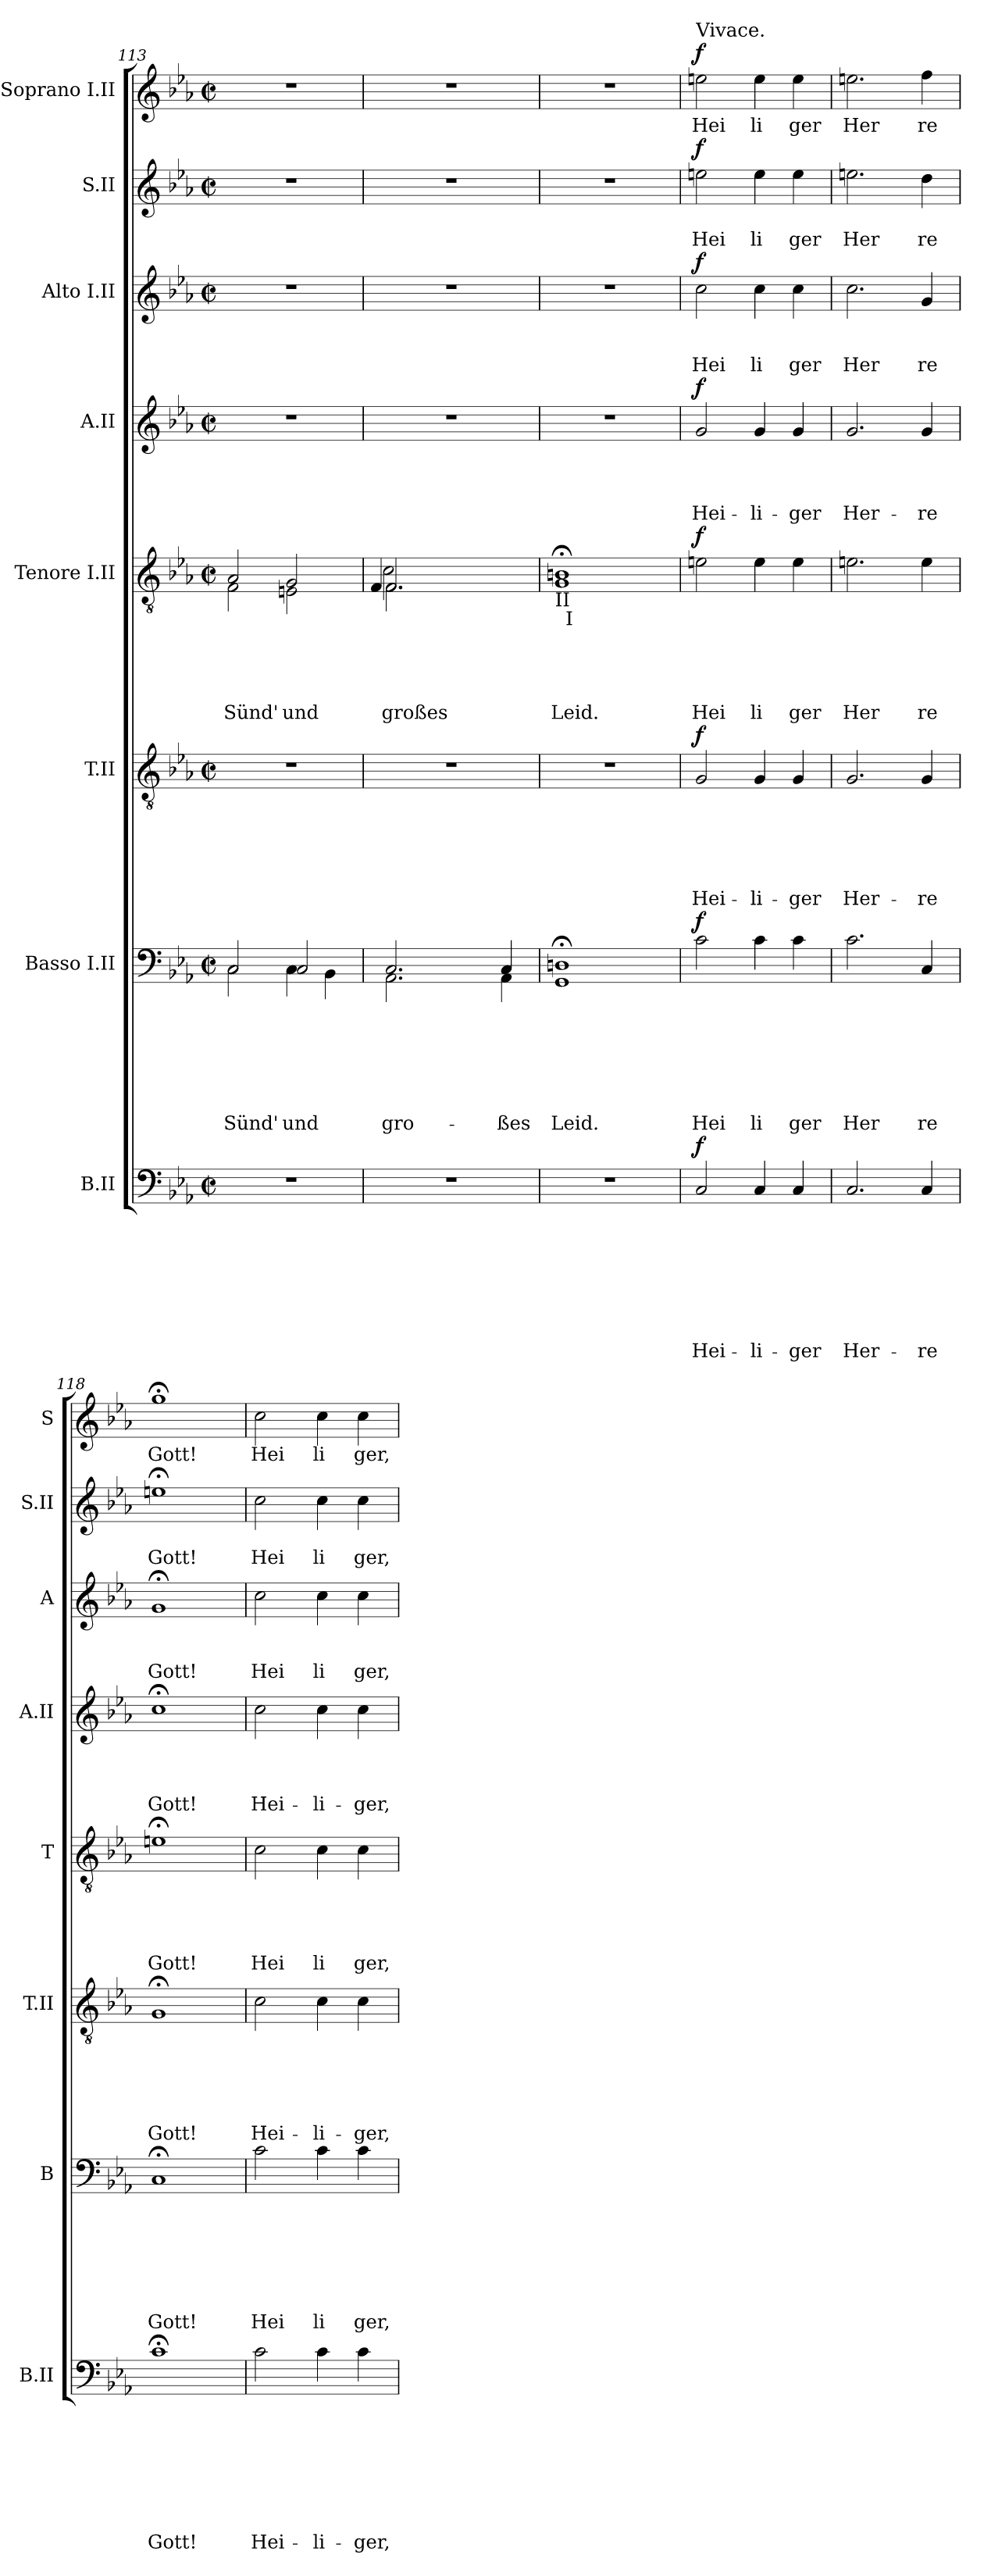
**kern	**text	**text	**text	**text	**text	**text	**text	**text	**dynam	**kern	**text	**text	**text	**text	**text	**text	**text	**dynam	**kern	**text	**text	**text	**text	**text	**text	**dynam	**kern	**text	**text	**text	**text	**text	**dynam	**kern	**text	**text	**text	**text	**dynam	**kern	**text	**text	**text	**dynam	**kern	**text	**text	**dynam	**kern	**text	**dynam
*part8	*part8	*part8	*part8	*part8	*part8	*part8	*part8	*part8	*part8	*part7	*part7	*part7	*part7	*part7	*part7	*part7	*part7	*part7	*part6	*part6	*part6	*part6	*part6	*part6	*part6	*part6	*part5	*part5	*part5	*part5	*part5	*part5	*part5	*part4	*part4	*part4	*part4	*part4	*part4	*part3	*part3	*part3	*part3	*part3	*part2	*part2	*part2	*part2	*part1	*part1	*part1
*staff8	*staff8	*staff8	*staff8	*staff8	*staff8	*staff8	*staff8	*staff8	*staff8	*staff7	*staff7	*staff7	*staff7	*staff7	*staff7	*staff7	*staff7	*staff7	*staff6	*staff6	*staff6	*staff6	*staff6	*staff6	*staff6	*staff6	*staff5	*staff5	*staff5	*staff5	*staff5	*staff5	*staff5	*staff4	*staff4	*staff4	*staff4	*staff4	*staff4	*staff3	*staff3	*staff3	*staff3	*staff3	*staff2	*staff2	*staff2	*staff2	*staff1	*staff1	*staff1
*I"B.II	*	*	*	*	*	*	*	*	*	*I"Basso I.II	*	*	*	*	*	*	*	*	*I"T.II	*	*	*	*	*	*	*	*I"Tenore I.II	*	*	*	*	*	*	*I"A.II	*	*	*	*	*	*I"Alto I.II	*	*	*	*	*I"S.II	*	*	*	*I"Soprano I.II	*	*
*I'B.II	*	*	*	*	*	*	*	*	*	*I'B	*	*	*	*	*	*	*	*	*I'T.II	*	*	*	*	*	*	*	*I'T	*	*	*	*	*	*	*I'A.II	*	*	*	*	*	*I'A	*	*	*	*	*I'S.II	*	*	*	*I'S	*	*
*clefF4	*	*	*	*	*	*	*	*	*	*clefF4	*	*	*	*	*	*	*	*	*clefGv2	*	*	*	*	*	*	*	*clefGv2	*	*	*	*	*	*	*clefG2	*	*	*	*	*	*clefG2	*	*	*	*	*clefG2	*	*	*	*clefG2	*	*
*k[b-e-a-]	*	*	*	*	*	*	*	*	*	*k[b-e-a-]	*	*	*	*	*	*	*	*	*k[b-e-a-]	*	*	*	*	*	*	*	*k[b-e-a-]	*	*	*	*	*	*	*k[b-e-a-]	*	*	*	*	*	*k[b-e-a-]	*	*	*	*	*k[b-e-a-]	*	*	*	*k[b-e-a-]	*	*
*E-:	*	*	*	*	*	*	*	*	*	*E-:	*	*	*	*	*	*	*	*	*E-:	*	*	*	*	*	*	*	*E-:	*	*	*	*	*	*	*E-:	*	*	*	*	*	*E-:	*	*	*	*	*E-:	*	*	*	*E-:	*	*
*M2/2	*	*	*	*	*	*	*	*	*	*M2/2	*	*	*	*	*	*	*	*	*M2/2	*	*	*	*	*	*	*	*M2/2	*	*	*	*	*	*	*M2/2	*	*	*	*	*	*M2/2	*	*	*	*	*M2/2	*	*	*	*M2/2	*	*
*met(c|)	*	*	*	*	*	*	*	*	*	*met(c|)	*	*	*	*	*	*	*	*	*met(c|)	*	*	*	*	*	*	*	*met(c|)	*	*	*	*	*	*	*met(c|)	*	*	*	*	*	*met(c|)	*	*	*	*	*met(c|)	*	*	*	*met(c|)	*	*
=113	=113	=113	=113	=113	=113	=113	=113	=113	=113	=113	=113	=113	=113	=113	=113	=113	=113	=113	=113	=113	=113	=113	=113	=113	=113	=113	=113	=113	=113	=113	=113	=113	=113	=113	=113	=113	=113	=113	=113	=113	=113	=113	=113	=113	=113	=113	=113	=113	=113	=113	=113
*	*	*	*	*	*	*	*	*	*	*^	*	*	*	*	*	*	*	*	*	*	*	*	*	*	*	*	*	*	*	*	*	*	*	*	*	*	*	*	*	*	*	*	*	*	*	*	*	*	*	*	*
!	!	!	!	!	!	!	!	!	!	!	!	!	!	!	!	!	!	!LO:LY:b	!	!	!	!	!	!	!	!	!	!	!	!	!	!	!LO:LY:b	!	!	!	!	!	!	!	!	!	!	!	!	!	!	!	!	!	!	!
*	*	*	*	*	*	*	*	*	*	*	*	*	*	*	*	*	*	*	*	*	*	*	*	*	*	*	*	*^	*	*	*	*	*	*	*	*	*	*	*	*	*	*	*	*	*	*	*	*	*	*	*	*
1r	.	.	.	.	.	.	.	.	.	2C/	2C\	.	.	.	.	.	.	Sünd'	.	1r	.	.	.	.	.	.	.	2A-/	2F\	.	.	.	.	Sünd'	.	1r	.	.	.	.	.	1r	.	.	.	.	1r	.	.	.	1r	.	.
!	!	!	!	!	!	!	!	!	!	!	!	!	!	!	!	!	!	!LO:LY:b	!	!	!	!	!	!	!	!	!	!	!	!	!	!	!	!LO:LY:b	!	!	!	!	!	!	!	!	!	!	!	!	!	!	!	!	!	!	!
.	.	.	.	.	.	.	.	.	.	4C\	2C/	.	.	.	.	.	.	und	.	.	.	.	.	.	.	.	.	2G/	2En\	.	.	.	.	und	.	.	.	.	.	.	.	.	.	.	.	.	.	.	.	.	.	.	.
.	.	.	.	.	.	.	.	.	.	(4BB-\	.	.	.	.	.	.	.	.	.	.	.	.	.	.	.	.	.	.	.	.	.	.	.	.	.	.	.	.	.	.	.	.	.	.	.	.	.	.	.	.	.	.	.
*	*	*	*	*	*	*	*	*	*	*	*	*	*	*	*	*	*	*	*	*	*	*	*	*	*	*	*	*v	*v	*	*	*	*	*	*	*	*	*	*	*	*	*	*	*	*	*	*	*	*	*	*	*	*
=114	=114	=114	=114	=114	=114	=114	=114	=114	=114	=114	=114	=114	=114	=114	=114	=114	=114	=114	=114	=114	=114	=114	=114	=114	=114	=114	=114	=114	=114	=114	=114	=114	=114	=114	=114	=114	=114	=114	=114	=114	=114	=114	=114	=114	=114	=114	=114	=114	=114	=114	=114	=114
!	!	!	!	!	!	!	!	!	!	!	!	!	!	!	!	!	!	!LO:LY:b	!	!	!	!	!	!	!	!	!	!	!	!	!	!	!LO:LY:b	!	!	!	!	!	!	!	!	!	!	!	!	!	!	!	!	!	!	!
*	*	*	*	*	*	*	*	*	*	*	*	*	*	*	*	*	*	*	*	*	*	*	*	*	*	*	*	*^	*	*	*	*	*	*	*	*	*	*	*	*	*	*	*	*	*	*	*	*	*	*	*	*
*	*	*	*	*	*	*	*	*	*	*	*	*	*	*	*	*	*	*	*	*	*	*	*	*	*	*	*	*	*^	*	*	*	*	*	*	*	*	*	*	*	*	*	*	*	*	*	*	*	*	*	*	*	*
*	*	*	*	*	*	*	*	*	*	*	*	*	*	*	*	*	*	*	*	*	*	*	*	*	*	*	*	*	*	*^	*	*	*	*	*	*	*	*	*	*	*	*	*	*	*	*	*	*	*	*	*	*	*	*
1r	.	.	.	.	.	.	.	.	.	2.C/	2.AA-\	.	.	.	.	.	.	gro-	.	1r	.	.	.	.	.	.	.	2.F/	2.F\	2c\	4F/	.	.	.	.	großes	.	1r	.	.	.	.	.	1r	.	.	.	.	1r	.	.	.	1r	.	.
.	.	.	.	.	.	.	.	.	.	.	.	.	.	.	.	.	.	.	.	.	.	.	.	.	.	.	.	.	.	.	4ryy	.	.	.	.	.	.	.	.	.	.	.	.	.	.	.	.	.	.	.	.	.	.	.	.
.	.	.	.	.	.	.	.	.	.	.	.	.	.	.	.	.	.	.	.	.	.	.	.	.	.	.	.	.	.	4ryy	2ryy	.	.	.	.	.	.	.	.	.	.	.	.	.	.	.	.	.	.	.	.	.	.	.	.
!	!	!	!	!	!	!	!	!	!	!	!	!	!	!	!	!	!	!LO:LY:b	!	!	!	!	!	!	!	!	!	!	!	!	!	!	!	!	!	!	!	!	!	!	!	!	!	!	!	!	!	!	!	!	!	!	!	!	!
.	.	.	.	.	.	.	.	.	.	4C/	4AA-\	.	.	.	.	.	.	-ßes	.	.	.	.	.	.	.	.	.	4ryy	4ryy	4ryy	.	.	.	.	.	.	.	.	.	.	.	.	.	.	.	.	.	.	.	.	.	.	.	.	.
*	*	*	*	*	*	*	*	*	*	*	*	*	*	*	*	*	*	*	*	*	*	*	*	*	*	*	*	*	*	*v	*v	*	*	*	*	*	*	*	*	*	*	*	*	*	*	*	*	*	*	*	*	*	*	*	*
=115	=115	=115	=115	=115	=115	=115	=115	=115	=115	=115	=115	=115	=115	=115	=115	=115	=115	=115	=115	=115	=115	=115	=115	=115	=115	=115	=115	=115	=115	=115	=115	=115	=115	=115	=115	=115	=115	=115	=115	=115	=115	=115	=115	=115	=115	=115	=115	=115	=115	=115	=115	=115	=115	=115
!	!	!	!	!	!	!	!	!	!	!	!	!	!	!	!	!	!	!	!	!	!	!	!	!	!	!	!	!LO:TX:b:t=II	!	!	!	!	!	!	!	!	!	!	!	!	!	!	!	!	!	!	!	!	!	!	!	!	!	!
!	!	!	!	!	!	!	!	!	!	!	!	!	!	!	!	!	!	!LO:LY:b	!	!	!	!	!	!	!	!	!	!	!	!	!	!	!	!	!LO:LY:b	!	!	!	!	!	!	!	!	!	!	!	!	!	!	!	!	!	!	!
*	*	*	*	*	*	*	*	*	*	*v	*v	*	*	*	*	*	*	*	*	*	*	*	*	*	*	*	*	*	*v	*v	*	*	*	*	*	*	*	*	*	*	*	*	*	*	*	*	*	*	*	*	*	*	*	*
1r	.	.	.	.	.	.	.	.	.	1GG;< 1Dn;<	.	.	.	.	.	.	Leid.	.	1r	.	.	.	.	.	.	.	1G;< 1Bn;<	32ryy	.	.	.	.	Leid.	.	1r	.	.	.	.	.	1r	.	.	.	.	1r	.	.	.	1r	.	.
!	!	!	!	!	!	!	!	!	!	!	!	!	!	!	!	!	!	!	!	!	!	!	!	!	!	!	!	!LO:TX:b:t=I	!	!	!	!	!	!	!	!	!	!	!	!	!	!	!	!	!	!	!	!	!	!	!	!
.	.	.	.	.	.	.	.	.	.	.	.	.	.	.	.	.	.	.	.	.	.	.	.	.	.	.	.	2ryy	.	.	.	.	.	.	.	.	.	.	.	.	.	.	.	.	.	.	.	.	.	.	.	.
.	.	.	.	.	.	.	.	.	.	.	.	.	.	.	.	.	.	.	.	.	.	.	.	.	.	.	.	4...ryy	.	.	.	.	.	.	.	.	.	.	.	.	.	.	.	.	.	.	.	.	.	.	.	.
!!LO:PB:g=z
=116	=116	=116	=116	=116	=116	=116	=116	=116	=116	=116	=116	=116	=116	=116	=116	=116	=116	=116	=116	=116	=116	=116	=116	=116	=116	=116	=116	=116	=116	=116	=116	=116	=116	=116	=116	=116	=116	=116	=116	=116	=116	=116	=116	=116	=116	=116	=116	=116	=116	=116	=116	=116
!	!	!	!	!	!	!	!	!	!	!	!	!	!	!	!	!	!	!	!	!	!	!	!	!	!	!	!	!	!	!	!	!	!	!	!	!	!	!	!	!	!	!	!	!	!	!	!	!	!	!LO:TX:a:t=Vivace.	!	!
!	!	!	!	!	!	!	!	!LO:LY:b	!LO:DY:a	!	!	!	!	!	!	!	!LO:LY:b	!LO:DY:a	!	!	!	!	!	!	!LO:LY:b	!LO:DY:a	!	!	!	!	!	!	!LO:LY:b	!LO:DY:a	!	!	!	!	!LO:LY:b	!LO:DY:a	!	!	!	!LO:LY:b	!LO:DY:a	!	!	!LO:LY:b	!LO:DY:a	!	!LO:LY:b	!LO:DY:a
*	*	*	*	*	*	*	*	*	*	*	*	*	*	*	*	*	*	*	*	*	*	*	*	*	*	*	*v	*v	*	*	*	*	*	*	*	*	*	*	*	*	*	*	*	*	*	*	*	*	*	*	*	*
2C/	.	.	.	.	.	.	.	Hei-	f	2c\	.	.	.	.	.	.	Hei	f	2G/	.	.	.	.	.	Hei-	f	2en\	.	.	.	.	Hei	f	2g/	.	.	.	Hei-	f	2cc\	.	.	Hei	f	2een\	.	Hei	f	2een\	Hei	f
!	!	!	!	!	!	!	!	!LO:LY:b	!	!	!	!	!	!	!	!	!LO:LY:b	!	!	!	!	!	!	!	!LO:LY:b	!	!	!	!	!	!	!LO:LY:b	!	!	!	!	!	!LO:LY:b	!	!	!	!	!LO:LY:b	!	!	!	!LO:LY:b	!	!	!LO:LY:b	!
4C/	.	.	.	.	.	.	.	-li-	.	4c\	.	.	.	.	.	.	li	.	4G/	.	.	.	.	.	-li-	.	4e\	.	.	.	.	li	.	4g/	.	.	.	-li-	.	4cc\	.	.	li	.	4ee\	.	li	.	4ee\	li	.
!	!	!	!	!	!	!	!	!LO:LY:b	!	!	!	!	!	!	!	!	!LO:LY:b	!	!	!	!	!	!	!	!LO:LY:b	!	!	!	!	!	!	!LO:LY:b	!	!	!	!	!	!LO:LY:b	!	!	!	!	!LO:LY:b	!	!	!	!LO:LY:b	!	!	!LO:LY:b	!
4C/	.	.	.	.	.	.	.	-ger	.	4c\	.	.	.	.	.	.	ger	.	4G/	.	.	.	.	.	-ger	.	4e\	.	.	.	.	ger	.	4g/	.	.	.	-ger	.	4cc\	.	.	ger	.	4ee\	.	ger	.	4ee\	ger	.
=117	=117	=117	=117	=117	=117	=117	=117	=117	=117	=117	=117	=117	=117	=117	=117	=117	=117	=117	=117	=117	=117	=117	=117	=117	=117	=117	=117	=117	=117	=117	=117	=117	=117	=117	=117	=117	=117	=117	=117	=117	=117	=117	=117	=117	=117	=117	=117	=117	=117	=117	=117
!	!	!	!	!	!	!	!	!LO:LY:b	!	!	!	!	!	!	!	!	!LO:LY:b	!	!	!	!	!	!	!	!LO:LY:b	!	!	!	!	!	!	!LO:LY:b	!	!	!	!	!	!LO:LY:b	!	!	!	!	!LO:LY:b	!	!	!	!LO:LY:b	!	!	!LO:LY:b	!
2.C/	.	.	.	.	.	.	.	Her-	.	2.c\	.	.	.	.	.	.	Her	.	2.G/	.	.	.	.	.	Her-	.	2.en\	.	.	.	.	Her	.	2.g/	.	.	.	Her-	.	2.cc\	.	.	Her	.	2.een\	.	Her	.	2.een\	Her	.
!	!	!	!	!	!	!	!	!LO:LY:b	!	!	!	!	!	!	!	!	!LO:LY:b	!	!	!	!	!	!	!	!LO:LY:b	!	!	!	!	!	!	!LO:LY:b	!	!	!	!	!	!LO:LY:b	!	!	!	!	!LO:LY:b	!	!	!	!LO:LY:b	!	!	!LO:LY:b	!
4C/	.	.	.	.	.	.	.	-re	.	4C/	.	.	.	.	.	.	re	.	4G/	.	.	.	.	.	-re	.	4e\	.	.	.	.	re	.	4g/	.	.	.	-re	.	4g/	.	.	re	.	4dd\	.	re	.	4ff\	re	.
=118	=118	=118	=118	=118	=118	=118	=118	=118	=118	=118	=118	=118	=118	=118	=118	=118	=118	=118	=118	=118	=118	=118	=118	=118	=118	=118	=118	=118	=118	=118	=118	=118	=118	=118	=118	=118	=118	=118	=118	=118	=118	=118	=118	=118	=118	=118	=118	=118	=118	=118	=118
!	!	!	!	!	!	!	!	!LO:LY:b	!	!	!	!	!	!	!	!	!LO:LY:b	!	!	!	!	!	!	!	!LO:LY:b	!	!	!	!	!	!	!LO:LY:b	!	!	!	!	!	!LO:LY:b	!	!	!	!	!LO:LY:b	!	!	!	!LO:LY:b	!	!	!LO:LY:b	!
1c;	.	.	.	.	.	.	.	Gott!	.	1C;<	.	.	.	.	.	.	Gott!	.	1G;<	.	.	.	.	.	Gott!	.	1en;	.	.	.	.	Gott!	.	1cc;	.	.	.	Gott!	.	1g;<	.	.	Gott!	.	1een;	.	Gott!	.	1gg;	Gott!	.
=119	=119	=119	=119	=119	=119	=119	=119	=119	=119	=119	=119	=119	=119	=119	=119	=119	=119	=119	=119	=119	=119	=119	=119	=119	=119	=119	=119	=119	=119	=119	=119	=119	=119	=119	=119	=119	=119	=119	=119	=119	=119	=119	=119	=119	=119	=119	=119	=119	=119	=119	=119
!	!	!	!	!	!	!	!	!LO:LY:b	!	!	!	!	!	!	!	!	!LO:LY:b	!	!	!	!	!	!	!	!LO:LY:b	!	!	!	!	!	!	!LO:LY:b	!	!	!	!	!	!LO:LY:b	!	!	!	!	!LO:LY:b	!	!	!	!LO:LY:b	!	!	!LO:LY:b	!
2c\	.	.	.	.	.	.	.	Hei-	.	2c\	.	.	.	.	.	.	Hei	.	2c\	.	.	.	.	.	Hei-	.	2c\	.	.	.	.	Hei	.	2cc\	.	.	.	Hei-	.	2cc\	.	.	Hei	.	2cc\	.	Hei	.	2cc\	Hei	.
!	!	!	!	!	!	!	!	!LO:LY:b	!	!	!	!	!	!	!	!	!LO:LY:b	!	!	!	!	!	!	!	!LO:LY:b	!	!	!	!	!	!	!LO:LY:b	!	!	!	!	!	!LO:LY:b	!	!	!	!	!LO:LY:b	!	!	!	!LO:LY:b	!	!	!LO:LY:b	!
4c\	.	.	.	.	.	.	.	-li-	.	4c\	.	.	.	.	.	.	li	.	4c\	.	.	.	.	.	-li-	.	4c\	.	.	.	.	li	.	4cc\	.	.	.	-li-	.	4cc\	.	.	li	.	4cc\	.	li	.	4cc\	li	.
!	!	!	!	!	!	!	!	!LO:LY:b	!	!	!	!	!	!	!	!	!LO:LY:b	!	!	!	!	!	!	!	!LO:LY:b	!	!	!	!	!	!	!LO:LY:b	!	!	!	!	!	!LO:LY:b	!	!	!	!	!LO:LY:b	!	!	!	!LO:LY:b	!	!	!LO:LY:b	!
4c\	.	.	.	.	.	.	.	-ger,	.	4c\	.	.	.	.	.	.	ger,	.	4c\	.	.	.	.	.	-ger,	.	4c\	.	.	.	.	ger,	.	4cc\	.	.	.	-ger,	.	4cc\	.	.	ger,	.	4cc\	.	ger,	.	4cc\	ger,	.
=	=	=	=	=	=	=	=	=	=	=	=	=	=	=	=	=	=	=	=	=	=	=	=	=	=	=	=	=	=	=	=	=	=	=	=	=	=	=	=	=	=	=	=	=	=	=	=	=	=	=	=
*-	*-	*-	*-	*-	*-	*-	*-	*-	*-	*-	*-	*-	*-	*-	*-	*-	*-	*-	*-	*-	*-	*-	*-	*-	*-	*-	*-	*-	*-	*-	*-	*-	*-	*-	*-	*-	*-	*-	*-	*-	*-	*-	*-	*-	*-	*-	*-	*-	*-	*-	*-
